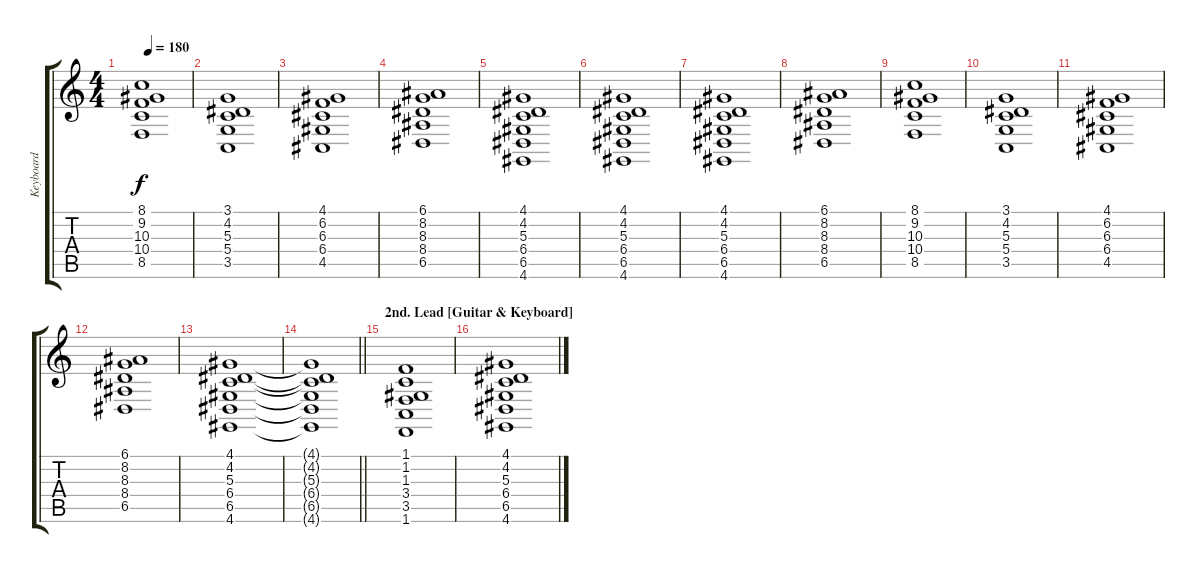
\track ("Keyboard" "Keyboard") {instrument stringensemble1}
\staff {score tabs}
\tuning (E4 B3 G3 D3 A2 E2) {hide}
\ts (4 4)
\tempo 180
\clef g2
\ks c
(8.1 9.2 10.3 10.4 8.5).1{dy f} |
(3.1 4.2 5.3 5.4 3.5).1 |
(4.1 6.2 6.3 6.4 4.5).1 |
(6.1 8.2 8.3 8.4 6.5).1 |
(4.1 4.2 5.3 6.4 6.5 4.6).1 |
(4.1 4.2 5.3 6.4 6.5 4.6).1 |
(4.1 4.2 5.3 6.4 6.5 4.6).1 |
(6.1 8.2 8.3 8.4 6.5).1 |
(8.1 9.2 10.3 10.4 8.5).1 |
(3.1 4.2 5.3 5.4 3.5).1 |
(4.1 6.2 6.3 6.4 4.5).1 |
(6.1 8.2 8.3 8.4 6.5).1 |
(4.1 4.2 5.3 6.4 6.5 4.6).1 |
\barLineRight lightlight
(4.1{t} 4.2{t} 5.3{t} 6.4{t} 6.5{t} 4.6{t}).1 |
\section ("" "2nd. Lead [Guitar & Keyboard]")
(1.1 1.2 1.3 3.4 3.5 1.6).1 |
(4.1 4.2 5.3 6.4 6.5 4.6).1
